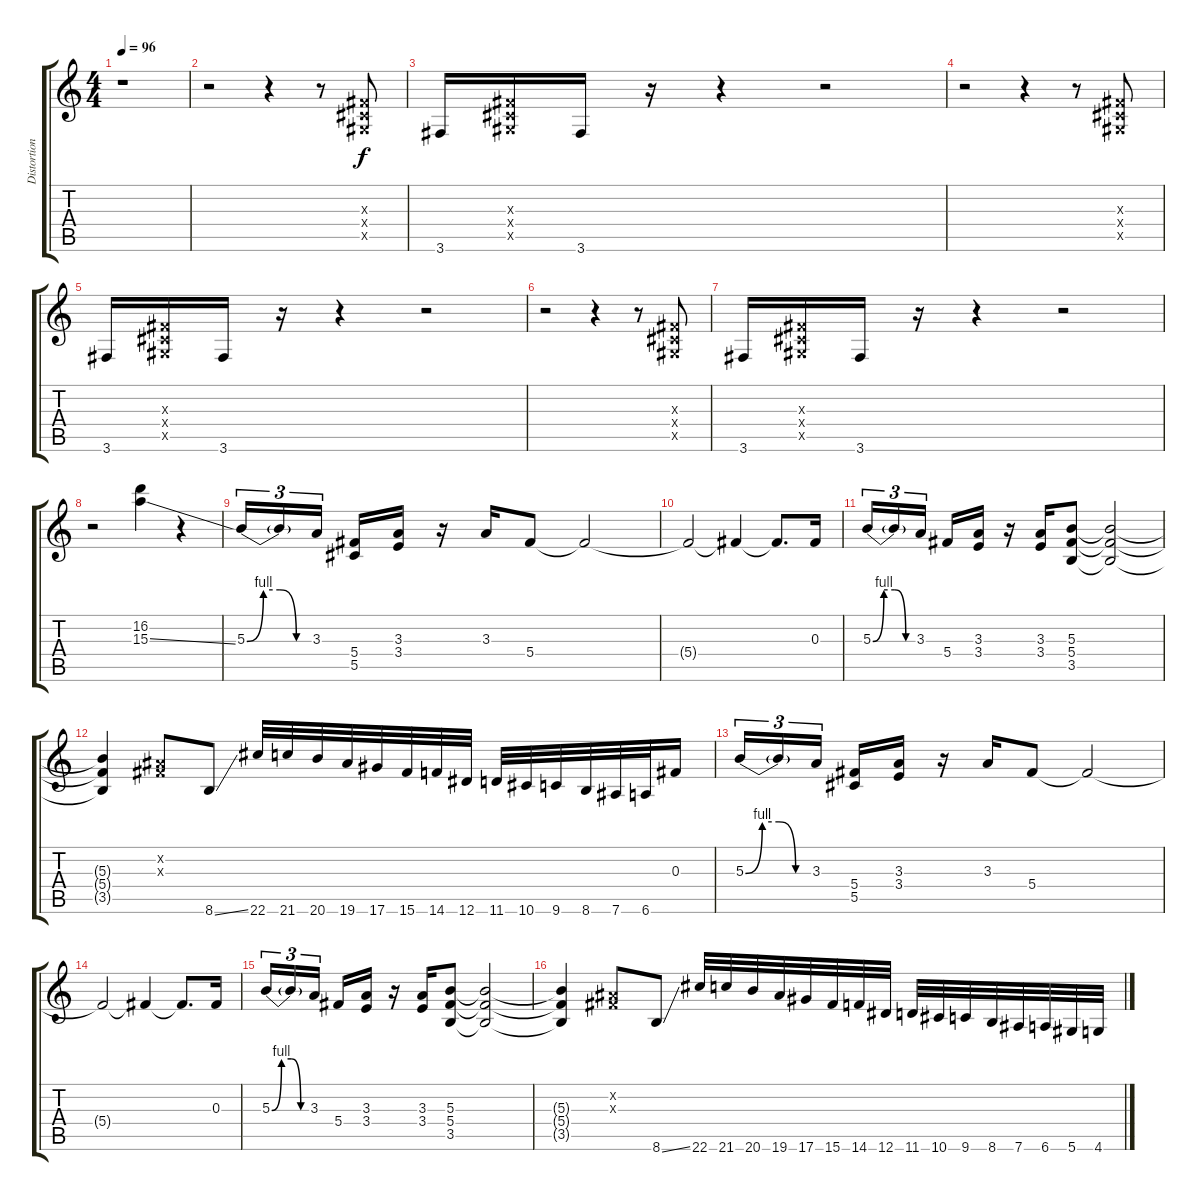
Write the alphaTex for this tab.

\track ("Distortion Guitar " "Distortion") {instrument distortionguitar}
\staff {score tabs}
\tuning (Eb4 Bb3 Gb3 Db3 Ab2 Eb2) {hide}
\ts (4 4)
\tempo 96
\clef g2
\ks c
r.1{dy f instrument distortionguitar} |
r.2 r.4 r.8 (0.3{x} 0.4{x} 0.5{x}).8 |
3.6.16 (0.3{x} 0.4{x} 0.5{x}).16 3.6.16 r.16 r.4 r.2 |
r.2 r.4 r.8 (0.3{x} 0.4{x} 0.5{x}).8 |
3.6.16 (0.3{x} 0.4{x} 0.5{x}).16 3.6.16 r.16 r.4 r.2 |
r.2 r.4 r.8 (0.3{x} 0.4{x} 0.5{x}).8 |
3.6.16 (0.3{x} 0.4{x} 0.5{x}).16 3.6.16 r.16 r.4 r.2 |
r.2 (16.2 15.3{ss}).4 r.4 |
5.3{be (custom 0 0 15 4 30 4 45 0 60 0)}.16{tu (3 2)} 5.3{t}.16{tu (3 2)} 3.3.16{tu (3 2)} (5.4 5.5).16 (3.3 3.4).16 r.16 3.3.16 5.4.8 5.4{t}.2 |
5.4{t}.2 5.4{t}.4 5.4{t}.8{d} 0.3.16 |
5.3{be (custom 0 0 15 4 30 4 45 0 60 0)}.16{tu (3 2)} 5.3{t}.16{tu (3 2)} 3.3.16{tu (3 2)} 5.4.16 (3.3 3.4).16 r.16 (3.3 3.4).16 (5.3 5.4 3.5).8 (5.3{t} 5.4{t} 3.5{t}).2 |
(5.3{t} 5.4{t} 3.5{t}).4 (0.2{x} 0.3{x}).8 8.6{ss}.8 22.6.32 21.6.32 20.6.32 19.6.32 17.6.32 15.6.32 14.6.32 12.6.32 11.6.32 10.6.32 9.6.32 8.6.32 7.6.32 6.6.32 0.3.16 |
5.3{be (custom 0 0 15 4 30 4 45 0 60 0)}.16{tu (3 2)} 5.3{t}.16{tu (3 2)} 3.3.16{tu (3 2)} (5.4 5.5).16 (3.3 3.4).16 r.16 3.3.16 5.4.8 5.4{t}.2 |
5.4{t}.2 5.4{t}.4 5.4{t}.8{d} 0.3.16 |
5.3{be (custom 0 0 15 4 30 4 45 0 60 0)}.16{tu (3 2)} 5.3{t}.16{tu (3 2)} 3.3.16{tu (3 2)} 5.4.16 (3.3 3.4).16 r.16 (3.3 3.4).16 (5.3 5.4 3.5).8 (5.3{t} 5.4{t} 3.5{t}).2 |
(5.3{t} 5.4{t} 3.5{t}).4 (0.2{x} 0.3{x}).8 8.6{ss}.8 22.6.32 21.6.32 20.6.32 19.6.32 17.6.32 15.6.32 14.6.32 12.6.32 11.6.32 10.6.32 9.6.32 8.6.32 7.6.32 6.6.32 5.6.32 4.6.32
